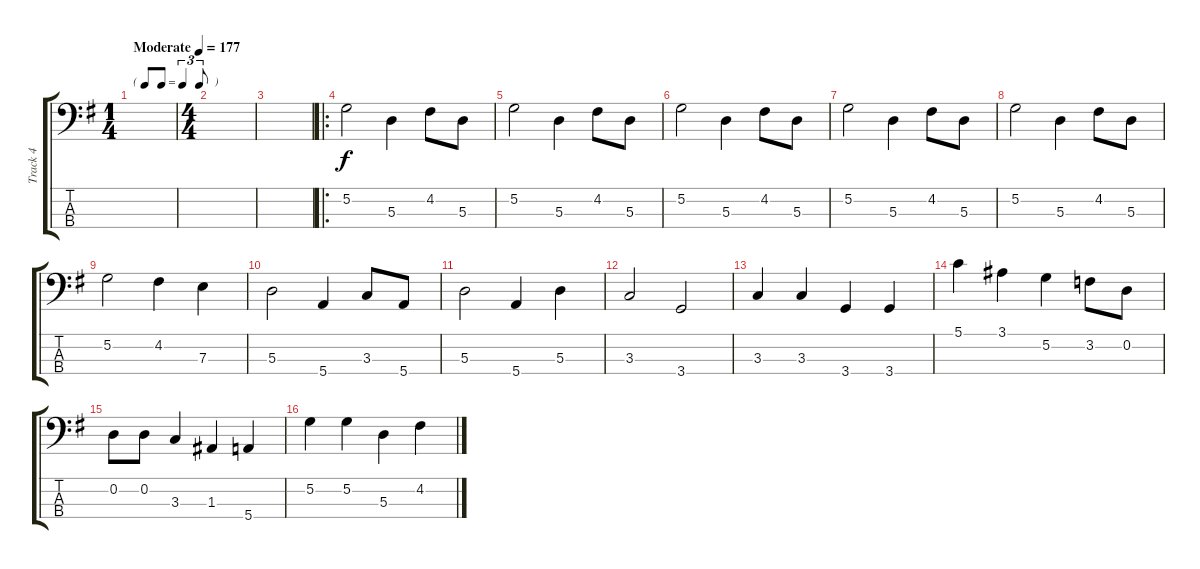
\track ("Track 4" "Track 4") {instrument electricbassfinger}
\staff {score tabs}
\tuning (G2 D2 A1 E1) {hide}
\ts (1 4)
\tf triplet8th
\tempo (177 "Moderate")
\clef f4
\ks g
|
\ts (4 4)
|
|
\ro
5.2.2 5.3.4 4.2.8 5.3.8 |
5.2.2 5.3.4 4.2.8 5.3.8 |
5.2.2 5.3.4 4.2.8 5.3.8 |
5.2.2 5.3.4 4.2.8 5.3.8 |
5.2.2 5.3.4 4.2.8 5.3.8 |
5.2.2 4.2.4 7.3.4 |
5.3.2 5.4.4 3.3.8 5.4.8 |
5.3.2 5.4.4 5.3.4 |
3.3.2 3.4.2 |
3.3.4 3.3.4 3.4.4 3.4.4 |
5.1.4 3.1.4 5.2.4 3.2.8 0.2.8 |
0.2.8 0.2.8 3.3.4 1.3.4 5.4.4 |
5.2.4 5.2.4 5.3.4 4.2.4
